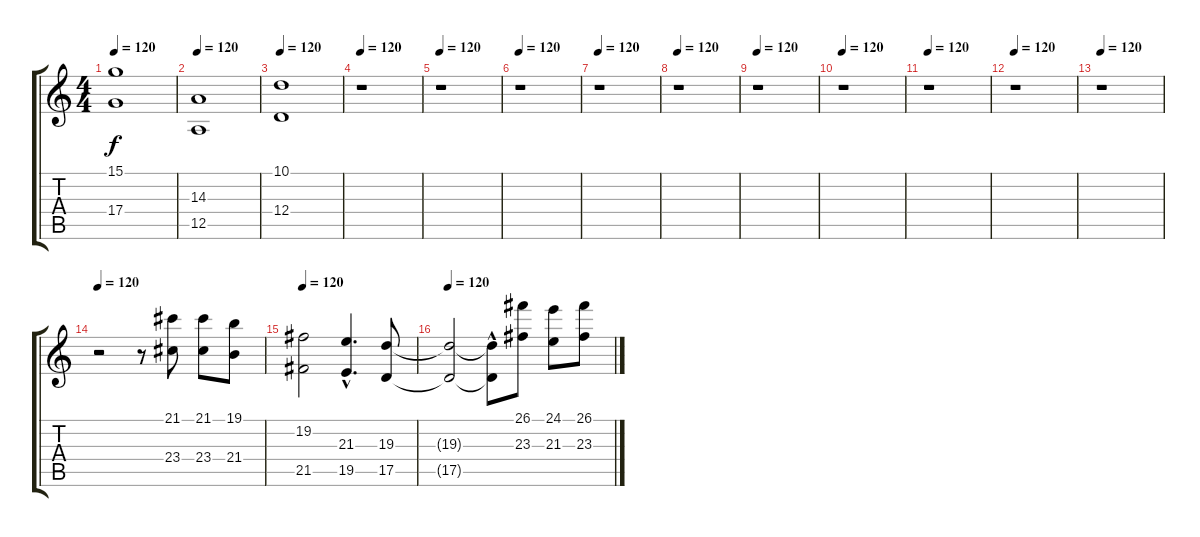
\track "" {instrument tremolostrings}
\staff {score tabs}
\tuning (E4 B3 G3 D3 A2 E2) {hide}
\ts (4 4)
\tempo 120
\clef g2
\ks c
(15.1 17.4).1{dy f} |
\tempo 120
(14.3 12.5).1 |
\tempo 120
(10.1 12.4).1 |
\tempo 120
r.1 |
\tempo 120
r.1 |
\tempo 120
r.1 |
\tempo 120
r.1 |
\tempo 120
r.1 |
\tempo 120
r.1 |
\tempo 120
r.1 |
\tempo 120
r.1 |
\tempo 120
r.1 |
\tempo 120
r.1 |
\tempo 120
r.2 r.8 (21.1 23.4).8 (21.1 23.4).8 (19.1 21.4).8 |
\tempo 120
(19.2 21.5).2 (21.3{hac} 19.5{hac}).4{d} (19.3 17.5).8 |
\tempo 120
(19.3{t} 17.5{t}).2 (19.3{hac t} 17.5{hac t}).8 (26.1 23.3).8 (24.1 21.3).8 (26.1 23.3).8
